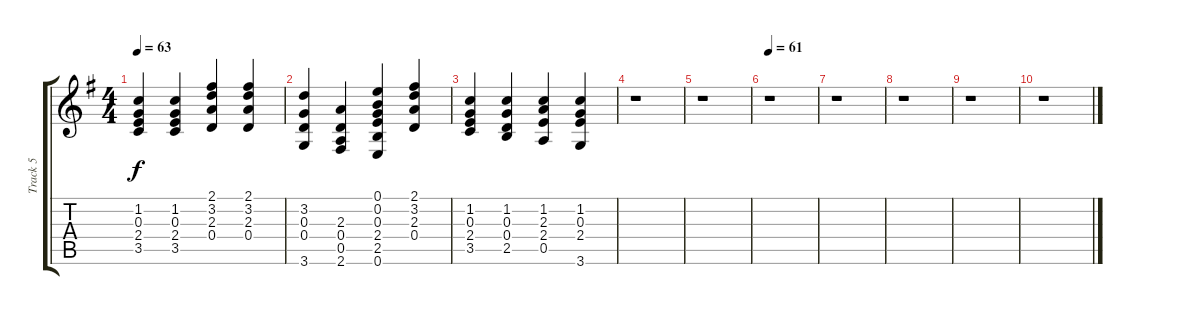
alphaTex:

\track ("Track 5" "Track 5") {instrument electricguitarclean}
\staff {score tabs}
\tuning (E4 B3 G3 D3 A2 E2) {hide}
\ts (4 4)
\tempo 63
\clef g2
\ks g
(1.2 0.3 2.4 3.5).4{dy f} (1.2 0.3 2.4 3.5).4 (2.1 3.2 2.3 0.4).4 (2.1 3.2 2.3 0.4).4 |
(3.2 0.3 0.4 3.6).4 (2.3 0.4 0.5 2.6).4 (0.1 0.2 0.3 2.4 2.5 0.6).4 (2.1 3.2 2.3 0.4).4 |
(1.2 0.3 2.4 3.5).4 (1.2 0.3 0.4 2.5).4 (1.2 2.3 2.4 0.5).4 (1.2 0.3 2.4 3.6).4 |
r.1 |
r.1 |
\tempo 61
r.1 |
r.1 |
r.1 |
r.1 |
r.1
